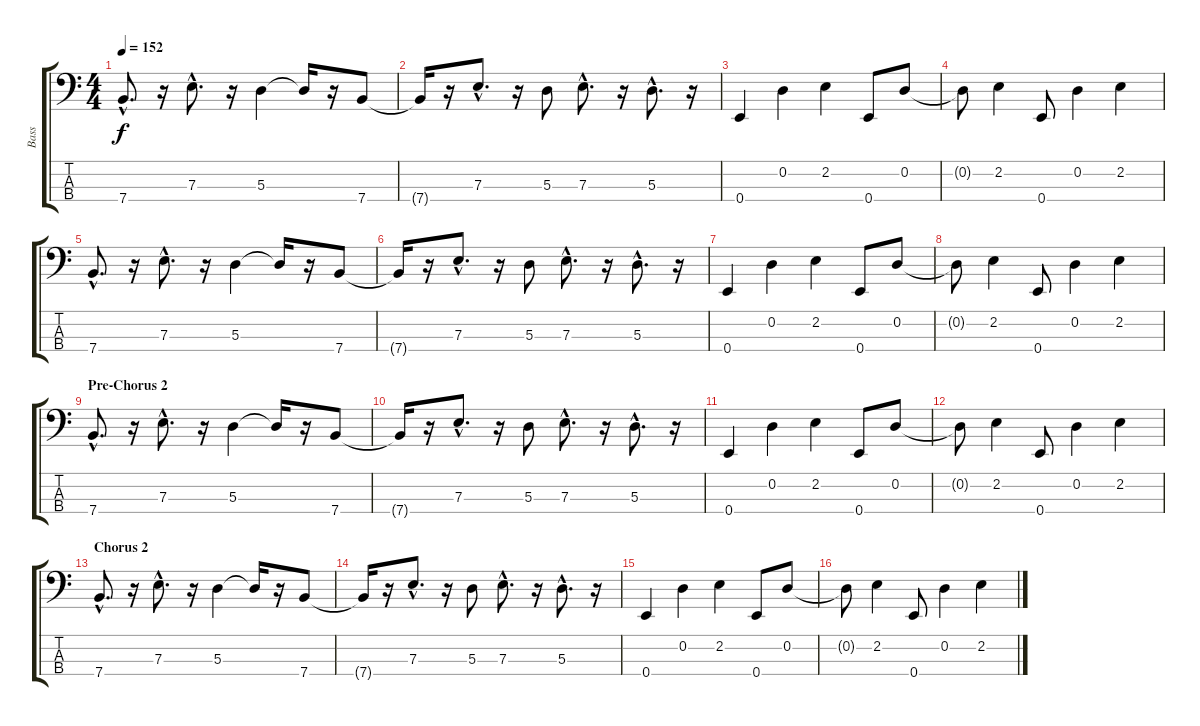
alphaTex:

\track ("Bass" "Bass") {instrument electricbassfinger}
\staff {score tabs}
\tuning (G2 D2 A1 E1) {hide}
\ts (4 4)
\tempo 152
\clef f4
\ks c
7.4{hac}.8{d dy f} r.16 7.3{hac}.8{d} r.16 5.3.4 5.3{t}.16 r.16 7.4.8 |
7.4{t}.16 r.16 7.3{hac}.8{d} r.16 5.3.8 7.3{hac}.8{d} r.16 5.3{hac}.8{d} r.16 |
0.4.4 0.2.4 2.2.4 0.4.8 0.2.8 |
0.2{t}.8 2.2.4 0.4.8 0.2.4 2.2.4 |
7.4{hac}.8{d} r.16 7.3{hac}.8{d} r.16 5.3.4 5.3{t}.16 r.16 7.4.8 |
7.4{t}.16 r.16 7.3{hac}.8{d} r.16 5.3.8 7.3{hac}.8{d} r.16 5.3{hac}.8{d} r.16 |
0.4.4 0.2.4 2.2.4 0.4.8 0.2.8 |
0.2{t}.8 2.2.4 0.4.8 0.2.4 2.2.4 |
\section ("" "Pre-Chorus 2")
7.4{hac}.8{d} r.16 7.3{hac}.8{d} r.16 5.3.4 5.3{t}.16 r.16 7.4.8 |
7.4{t}.16 r.16 7.3{hac}.8{d} r.16 5.3.8 7.3{hac}.8{d} r.16 5.3{hac}.8{d} r.16 |
0.4.4 0.2.4 2.2.4 0.4.8 0.2.8 |
0.2{t}.8 2.2.4 0.4.8 0.2.4 2.2.4 |
\section ("" "Chorus 2")
7.4{hac}.8{d} r.16 7.3{hac}.8{d} r.16 5.3.4 5.3{t}.16 r.16 7.4.8 |
7.4{t}.16 r.16 7.3{hac}.8{d} r.16 5.3.8 7.3{hac}.8{d} r.16 5.3{hac}.8{d} r.16 |
0.4.4 0.2.4 2.2.4 0.4.8 0.2.8 |
0.2{t}.8 2.2.4 0.4.8 0.2.4 2.2.4
